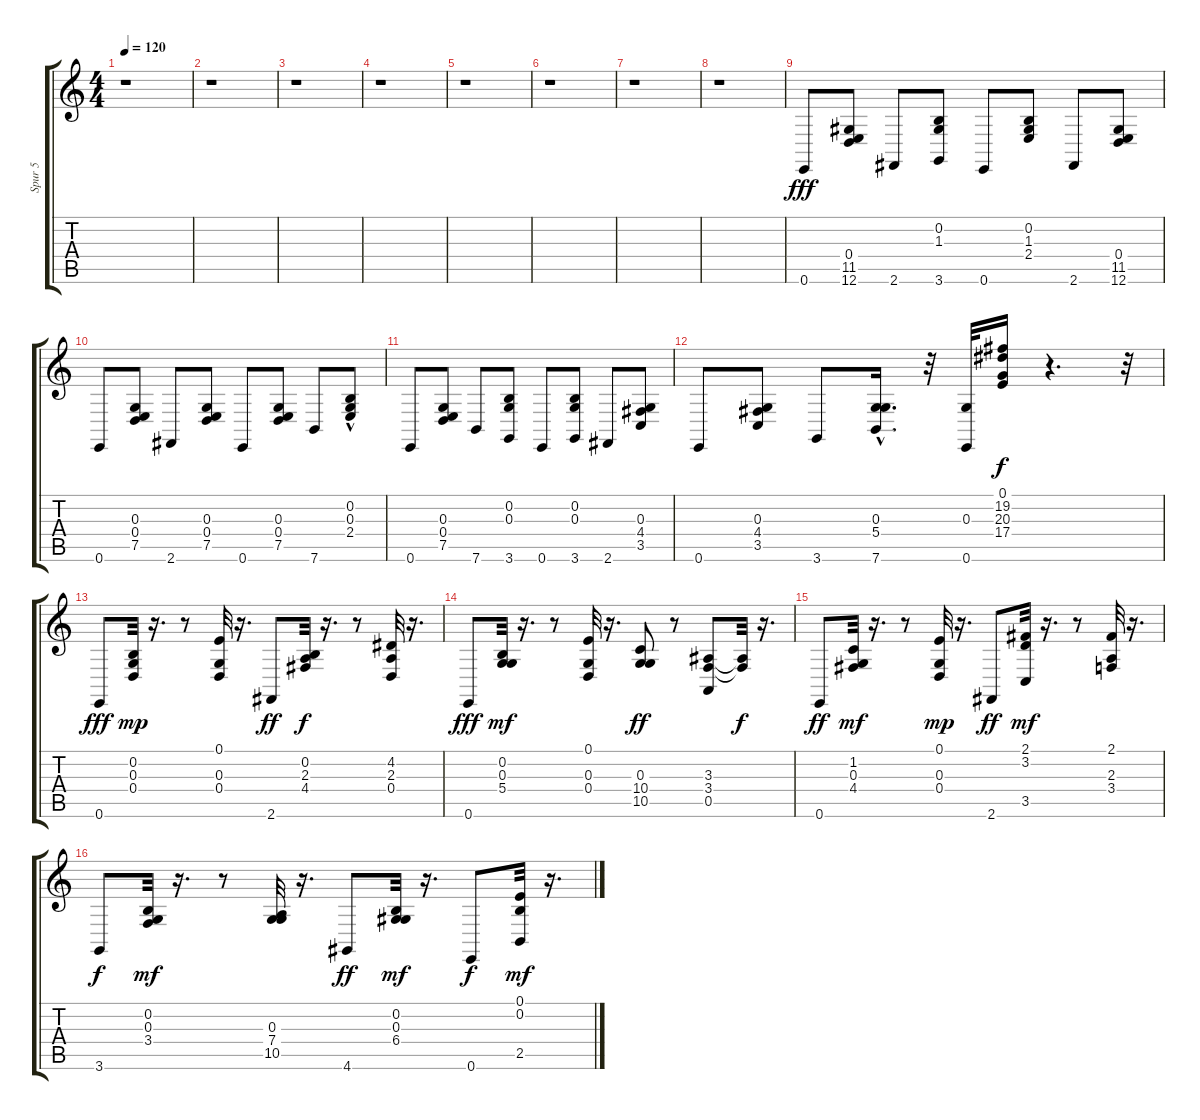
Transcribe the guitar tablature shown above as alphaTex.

\track ("Spur 5" "Spur 5") {instrument electricgrandpiano}
\staff {score tabs}
\tuning (E4 B3 G3 D3 A2 E2) {hide}
\ts (4 4)
\tempo 120
\clef g2
\ks c
r.1{dy fff instrument electricgrandpiano} |
r.1 |
r.1 |
r.1 |
r.1 |
r.1 |
r.1 |
r.1 |
0.6.8 (0.4 11.5 12.6).8 2.6.8 (0.2 1.3 3.6).8 0.6.8 (0.2 1.3 2.4).8 2.6.8 (0.4 11.5 12.6).8 |
0.6.8{volume 11} (0.3 0.4 7.5).8 2.6.8 (0.3 0.4 7.5).8 0.6.8 (0.3 0.4 7.5).8 7.6.8 (0.2{hac} 0.3{hac} 2.4).8 |
0.6.8{volume 12} (0.3 0.4 7.5).8 7.6.8 (0.2 0.3 3.6).8 0.6.8 (0.2 0.3 3.6).8 2.6.8 (0.3 4.4 3.5).8 |
0.6.8 (0.3 4.4 3.5).8 3.6.8 (0.3 5.4{hac} 7.6).16{d} r.32 (0.3 0.6).32 (0.1 19.2 20.3 17.4).16{dy f} r.4{d} r.32 |
0.6.8{dy fff volume 14} (0.2 0.3 0.4).32{dy mp} r.16{d} r.8 (0.1 0.3 0.4).32 r.16{d} 2.6.8{dy ff} (0.2 2.3 4.4).32{dy f} r.16{d} r.8 (4.2 2.3 0.4).32 r.16{d} |
0.6.8{dy fff} (0.2 0.3 5.4).32{dy mf} r.16{d} r.8 (0.1 0.3 0.4).32 r.16{d} (0.3 10.4 10.5).8{dy ff} r.8 (3.3 3.4 0.5).8 (3.3{t} 3.4{t}).32{dy f} r.16{d} |
0.6.8{dy ff} (1.2 0.3 4.4).32{dy mf} r.16{d} r.8 (0.1 0.3 0.4).32{dy mp} r.16{d} 2.6.8{dy ff} (2.1 3.2 3.5).32{dy mf} r.16{d} r.8 (2.1 2.3 3.4).32 r.16{d} |
3.6.8{dy f} (0.2 0.3 3.4).32{dy mf} r.16{d} r.8 (0.3 7.4 10.5).32 r.16{d} 4.6.8{dy ff} (0.2 0.3 6.4).32{dy mf} r.16{d} 0.6.8{dy f} (0.1 0.2 2.5).32{dy mf} r.16{d}
